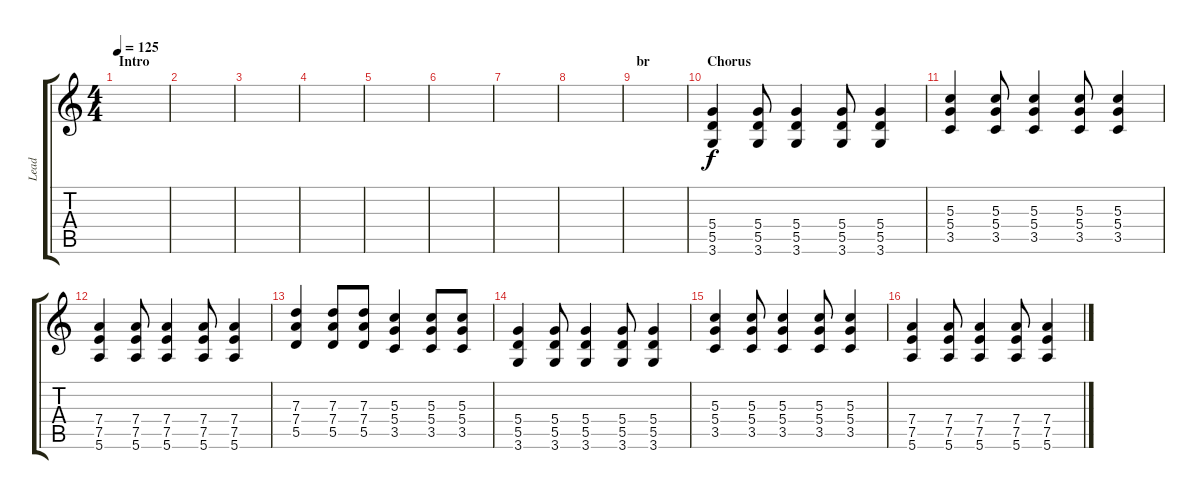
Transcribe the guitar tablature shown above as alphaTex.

\track ("Lead" "Lead") {instrument acousticguitarsteel}
\staff {score tabs}
\tuning (E4 B3 G3 D3 A2 E2) {hide}
\ts (4 4)
\section ("" "Intro")
\tempo 125
\clef g2
\ks c
|
|
|
|
|
|
|
|
\section ("" "br")
|
\section ("" "Chorus")
(5.4 5.5 3.6).4 (5.4 5.5 3.6).8 (5.4 5.5 3.6).4 (5.4 5.5 3.6).8 (5.4 5.5 3.6).4 |
(5.3 5.4 3.5).4 (5.3 5.4 3.5).8 (5.3 5.4 3.5).4 (5.3 5.4 3.5).8 (5.3 5.4 3.5).4 |
(7.4 7.5 5.6).4 (7.4 7.5 5.6).8 (7.4 7.5 5.6).4 (7.4 7.5 5.6).8 (7.4 7.5 5.6).4 |
(7.3 7.4 5.5).4 (7.3 7.4 5.5).8 (7.3 7.4 5.5).8 (5.3 5.4 3.5).4 (5.3 5.4 3.5).8 (5.3 5.4 3.5).8 |
(5.4 5.5 3.6).4 (5.4 5.5 3.6).8 (5.4 5.5 3.6).4 (5.4 5.5 3.6).8 (5.4 5.5 3.6).4 |
(5.3 5.4 3.5).4 (5.3 5.4 3.5).8 (5.3 5.4 3.5).4 (5.3 5.4 3.5).8 (5.3 5.4 3.5).4 |
(7.4 7.5 5.6).4 (7.4 7.5 5.6).8 (7.4 7.5 5.6).4 (7.4 7.5 5.6).8 (7.4 7.5 5.6).4
